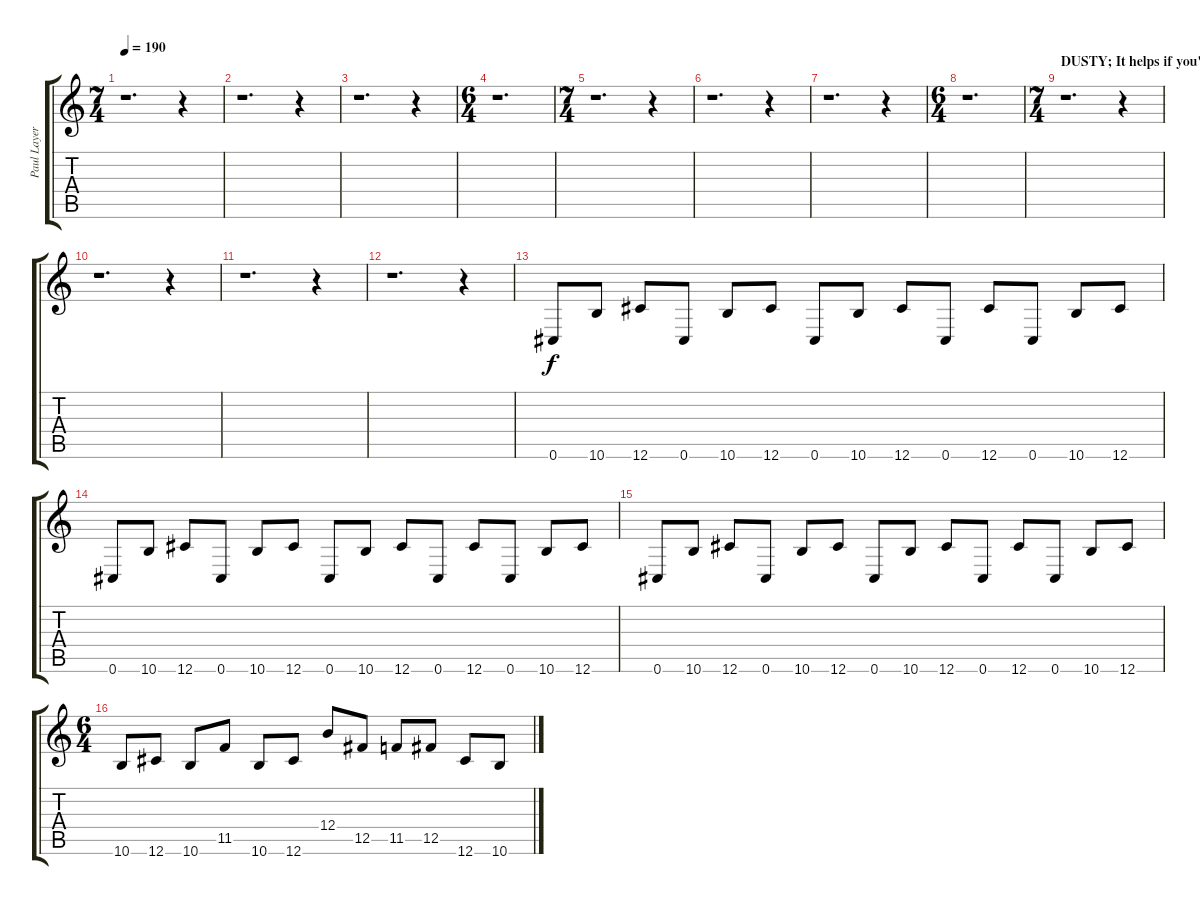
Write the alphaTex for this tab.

\track ("Paul Layer 2" "Paul Layer") {instrument distortionguitar}
\staff {score tabs}
\tuning (Db4 Ab3 E3 B2 Gb2 Db2) {hide}
\ts (7 4)
\tempo 190
\clef g2
\ks c
r.1{d dy f} r.4 |
r.1{d} r.4 |
r.1{d} r.4 |
\ts (6 4)
r.1{d} |
\ts (7 4)
r.1{d} r.4 |
r.1{d} r.4 |
r.1{d} r.4 |
\ts (6 4)
r.1{d} |
\ts (7 4)
\section ("" "DUSTY; It helps if you're a BAMF")
r.1{d} r.4 |
r.1{d} r.4 |
r.1{d} r.4 |
r.1{d} r.4 |
\section ("" "")
0.6.8 10.6.8 12.6.8 0.6.8 10.6.8 12.6.8 0.6.8 10.6.8 12.6.8 0.6.8 12.6.8 0.6.8 10.6.8 12.6.8 |
0.6.8 10.6.8 12.6.8 0.6.8 10.6.8 12.6.8 0.6.8 10.6.8 12.6.8 0.6.8 12.6.8 0.6.8 10.6.8 12.6.8 |
0.6.8 10.6.8 12.6.8 0.6.8 10.6.8 12.6.8 0.6.8 10.6.8 12.6.8 0.6.8 12.6.8 0.6.8 10.6.8 12.6.8 |
\ts (6 4)
10.6.8 12.6.8 10.6.8 11.5.8 10.6.8 12.6.8 12.4.8 12.5.8 11.5.8 12.5.8 12.6.8 10.6.8
